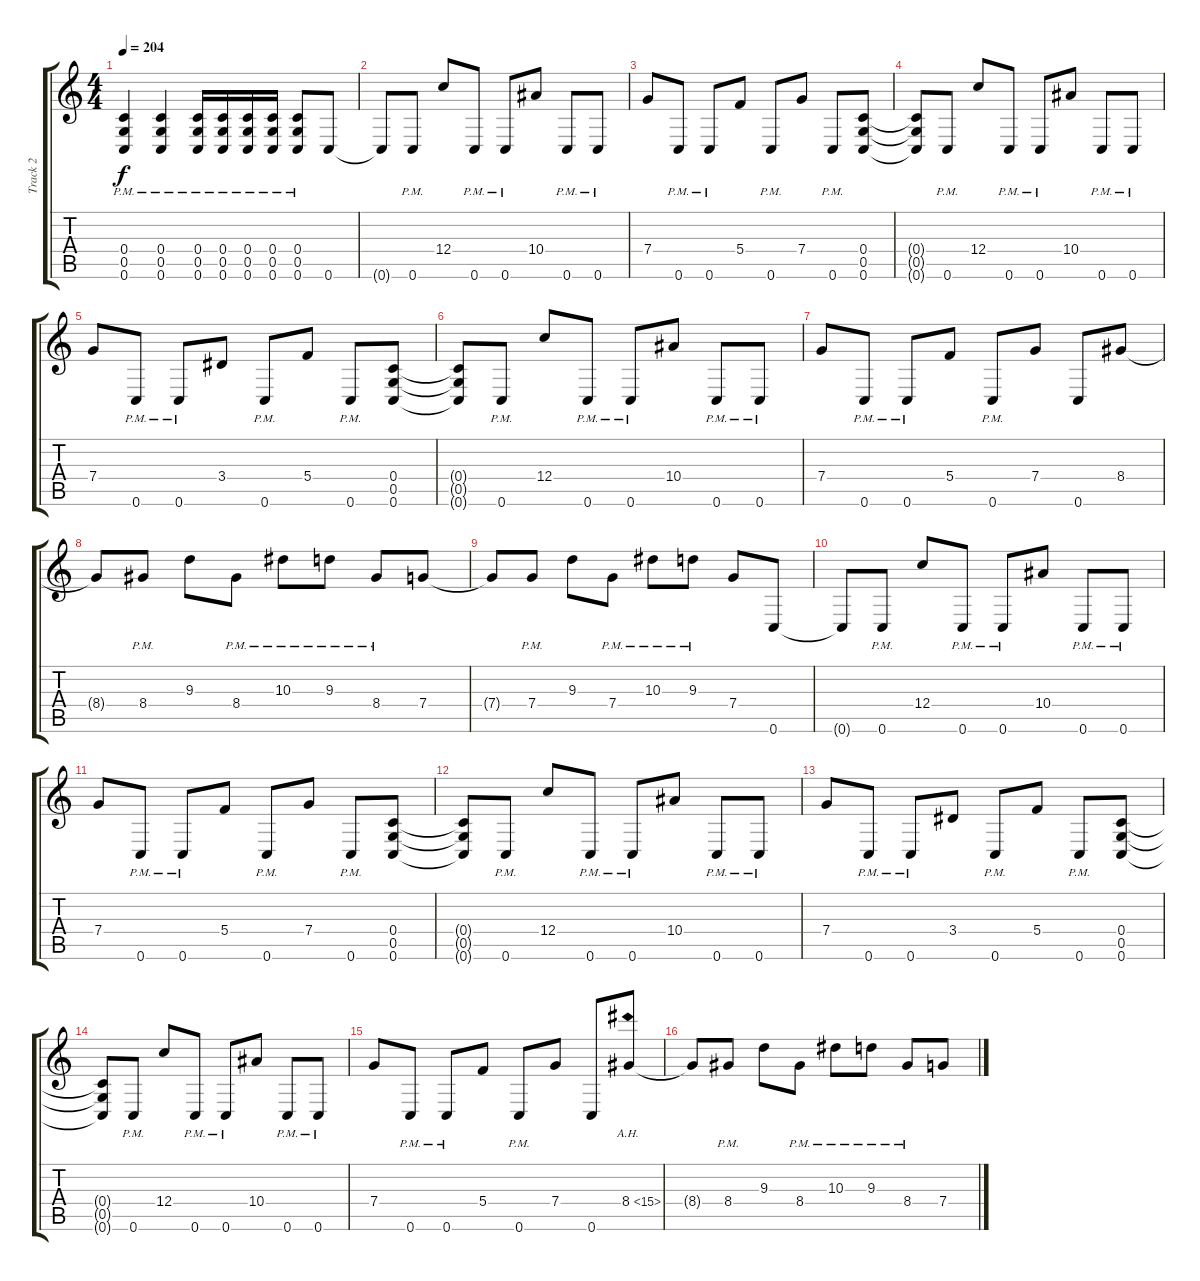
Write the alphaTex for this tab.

\track ("Track 2" "Track 2") {instrument distortionguitar}
\staff {score tabs}
\tuning (D4 A3 F3 C3 G2 C2) {hide}
\ts (4 4)
\tempo 204
\clef g2
\ks c
(0.4{pm} 0.5{pm} 0.6{pm}).4{dy f instrument distortionguitar} (0.4{pm} 0.5{pm} 0.6{pm}).4 (0.4{pm} 0.5{pm} 0.6{pm}).16 (0.4{pm} 0.5{pm} 0.6{pm}).16 (0.4{pm} 0.5{pm} 0.6{pm}).16 (0.4{pm} 0.5{pm} 0.6{pm}).16 (0.4{pm} 0.5{pm} 0.6{pm}).8 0.6.8 |
0.6{t}.8 0.6{pm}.8 12.4.8 0.6{pm}.8 0.6{pm}.8 10.4.8 0.6{pm}.8 0.6{pm}.8 |
7.4.8 0.6{pm}.8 0.6{pm}.8 5.4.8 0.6{pm}.8 7.4.8 0.6{pm}.8 (0.4 0.5 0.6).8 |
(0.4{t} 0.5{t} 0.6{t}).8 0.6{pm}.8 12.4.8 0.6{pm}.8 0.6{pm}.8 10.4.8 0.6{pm}.8 0.6{pm}.8 |
7.4.8 0.6{pm}.8 0.6{pm}.8 3.4.8 0.6{pm}.8 5.4.8 0.6{pm}.8 (0.4 0.5 0.6).8 |
(0.4{t} 0.5{t} 0.6{t}).8 0.6{pm}.8 12.4.8 0.6{pm}.8 0.6{pm}.8 10.4.8 0.6{pm}.8 0.6{pm}.8 |
7.4.8 0.6{pm}.8 0.6{pm}.8 5.4.8 0.6{pm}.8 7.4.8 0.6.8 8.4.8 |
8.4{t}.8 8.4{pm}.8 9.3.8 8.4{pm}.8 10.3{pm}.8 9.3{pm}.8 8.4{pm}.8 7.4.8 |
7.4{t}.8 7.4{pm}.8 9.3.8 7.4{pm}.8 10.3{pm}.8 9.3{pm}.8 7.4.8 0.6.8 |
0.6{t}.8 0.6{pm}.8 12.4.8 0.6{pm}.8 0.6{pm}.8 10.4.8 0.6{pm}.8 0.6{pm}.8 |
7.4.8 0.6{pm}.8 0.6{pm}.8 5.4.8 0.6{pm}.8 7.4.8 0.6{pm}.8 (0.4 0.5 0.6).8 |
(0.4{t} 0.5{t} 0.6{t}).8 0.6{pm}.8 12.4.8 0.6{pm}.8 0.6{pm}.8 10.4.8 0.6{pm}.8 0.6{pm}.8 |
7.4.8 0.6{pm}.8 0.6{pm}.8 3.4.8 0.6{pm}.8 5.4.8 0.6{pm}.8 (0.4 0.5 0.6).8 |
(0.4{t} 0.5{t} 0.6{t}).8 0.6{pm}.8 12.4.8 0.6{pm}.8 0.6{pm}.8 10.4.8 0.6{pm}.8 0.6{pm}.8 |
7.4.8 0.6{pm}.8 0.6{pm}.8 5.4.8 0.6{pm}.8 7.4.8 0.6.8 8.4{ah 7}.8 |
8.4{t}.8 8.4{pm}.8 9.3.8 8.4{pm}.8 10.3{pm}.8 9.3{pm}.8 8.4{pm}.8 7.4.8
